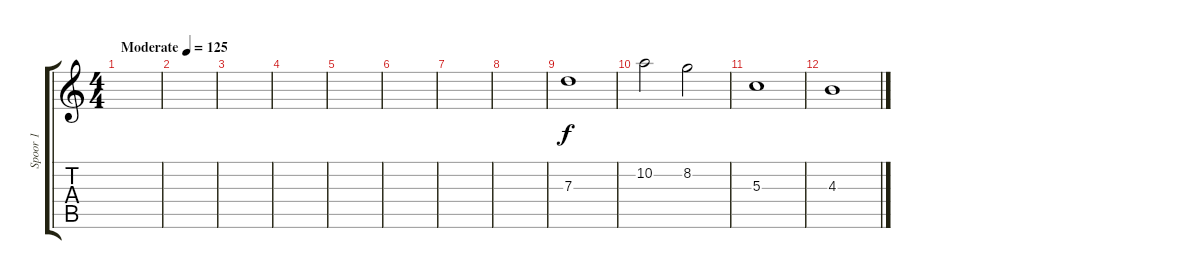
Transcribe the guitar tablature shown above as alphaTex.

\track ("Spoor 1" "Spoor 1") {instrument distortionguitar}
\staff {score tabs}
\tuning (E4 B3 G3 D3 A2 E2) {hide}
\ts (4 4)
\tempo (125 "Moderate")
\clef g2
\ks c
|
|
|
|
|
|
|
|
7.3.1 |
10.2.2 8.2.2 |
5.3.1 |
4.3.1
